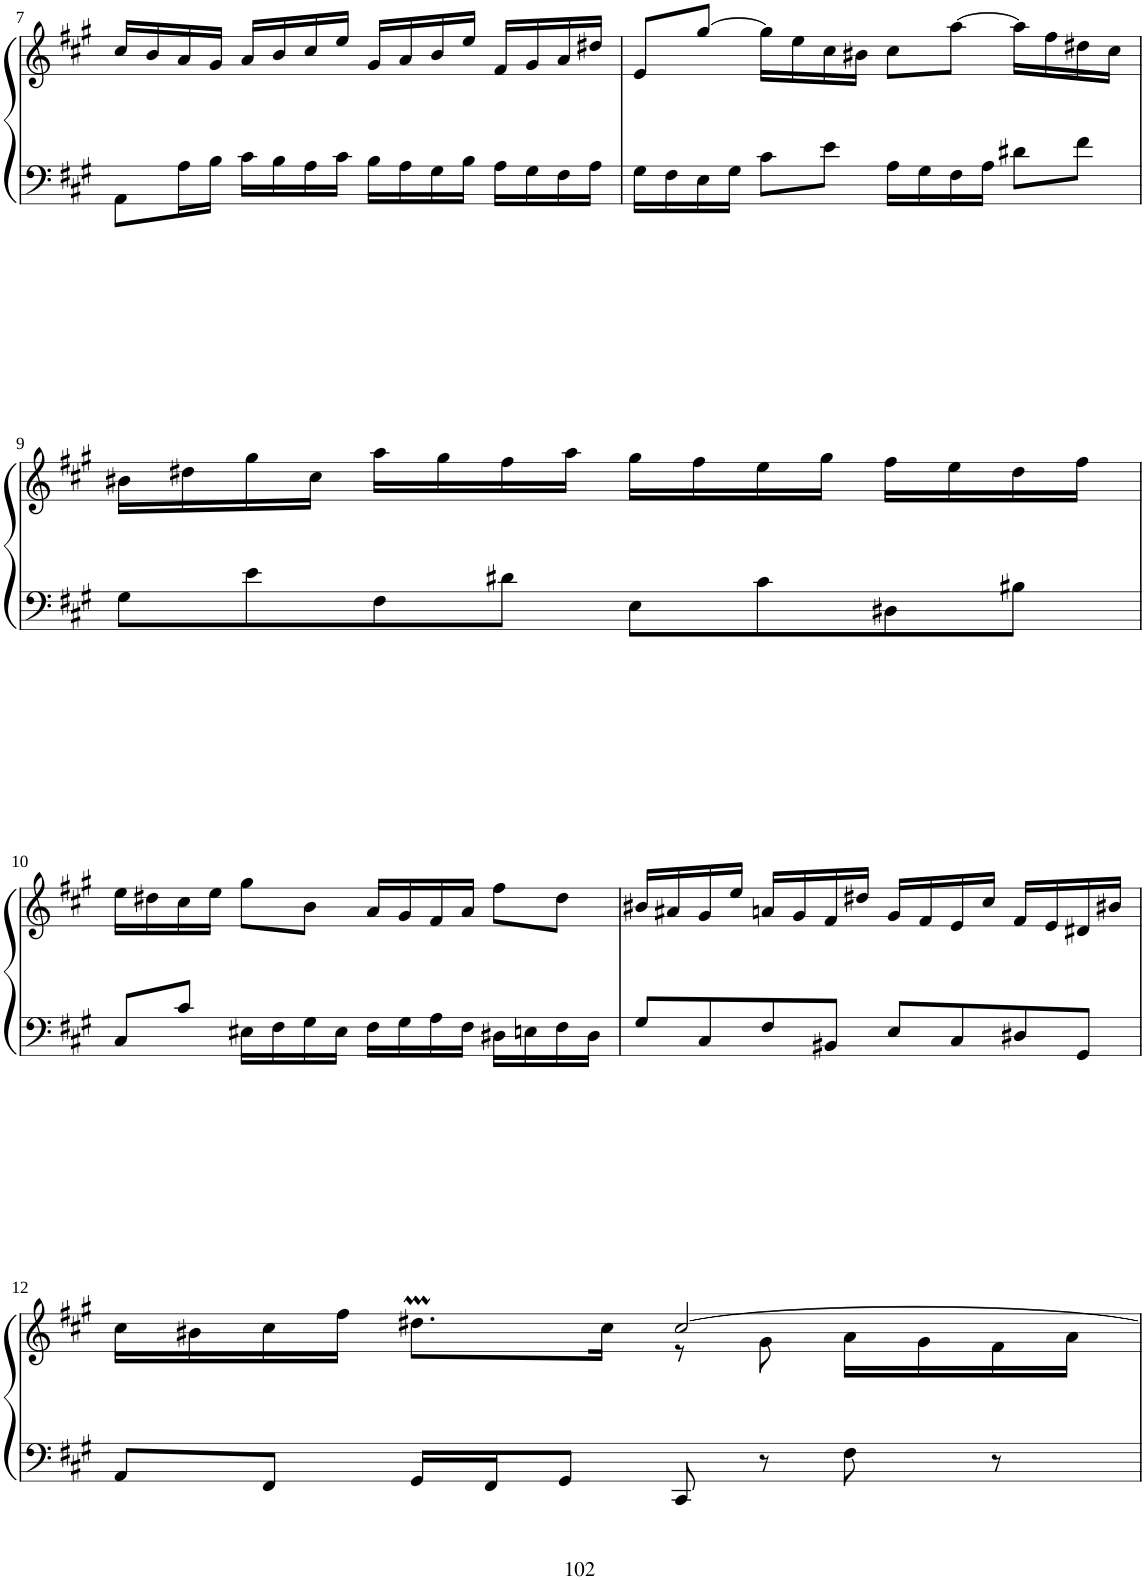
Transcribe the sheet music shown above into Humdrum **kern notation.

**kern	**kern
*part1	*part1
*staff2	*staff1
*I"Piano	*
*I'Pno	*
!!LO:PB:g=z
*clefF4	*clefG2
*k[f#c#g#]	*k[f#c#g#]
*M4/4	*M4/4
*met(c)	*met(c)
=7	=7
8AA\L	16cc#/LL
.	16b/
16A\L	16a/
16B\JJ	16g#/JJ
16c#\LL	16a/LL
16B\	16b/
16A\	16cc#/
16c#\JJ	16ee/JJ
16B\LL	16g#/LL
16A\	16a/
16G#\	16b/
16B\JJ	16ee/JJ
16A\LL	16f#/LL
16G#\	16g#/
16F#\	16a/
16A\JJ	16dd#X/JJ
=8	=8
16G#\LL	8e/L
16F#\	.
16E\	[8gg#/J
16G#\JJ	.
8c#\L	16gg#\LL]
.	16ee\
8e\J	16cc#\
.	16b#X\JJ
16A\LL	8cc#\L
16G#\	.
16F#\	[8aa\J
16A\JJ	.
8d#X\L	16aa\LL]
.	16ff#\
8f#\J	16dd#X\
.	16cc#\JJ
!!LO:LB:g=z
=9	=9
8G#\L	16b#X\LL
.	16dd#X\
8e\	16gg#\
.	16cc#\JJ
8F#\	16aa\LL
.	16gg#\
8d#X\J	16ff#\
.	16aa\JJ
8E\L	16gg#\LL
.	16ff#\
8c#\	16ee\
.	16gg#\JJ
8D#X\	16ff#\LL
.	16ee\
8B#X\J	16dd#\
.	16ff#\JJ
!!LO:LB:g=z
=10	=10
8C#/L	16ee\LL
.	16dd#X\
8c#/J	16cc#\
.	16ee\JJ
16E#X\LL	8gg#\L
16F#\	.
16G#\	8b\J
16E#\JJ	.
16F#\LL	16a/LL
16G#\	16g#/
16A\	16f#/
16F#\JJ	16a/JJ
16D#X\LL	8ff#\L
16En\	.
16F#\	8dd#\J
16D#\JJ	.
=11	=11
8G#/L	16b#X/LL
.	16a#X/
8C#/	16g#/
.	16ee/JJ
8F#/	16an/LL
.	16g#/
8BB#X/J	16f#/
.	16dd#X/JJ
8E/L	16g#/LL
.	16f#/
8C#/	16e/
.	16cc#/JJ
8D#X/	16f#/LL
.	16e/
8GG#/J	16d#X/
.	16b#X/JJ
!!LO:LB:g=z
=12	=12
*	*^
8AA/L	16cc#\LL	2ryy
.	16b#X\	.
8FF#/J	16cc#\	.
.	16ff#\JJ	.
16GG#/LL	8.dd#Xm\L	.
16FF#/J	.	.
8GG#/J	.	.
.	16cc#\Jk	.
8CC#/	[2cc#/	8r
8r	.	8g#\
8F#\	.	16a\LL
.	.	16g#\
8r	.	16f#\
.	.	16a\JJ
*	*v	*v
=	=
*-	*-
